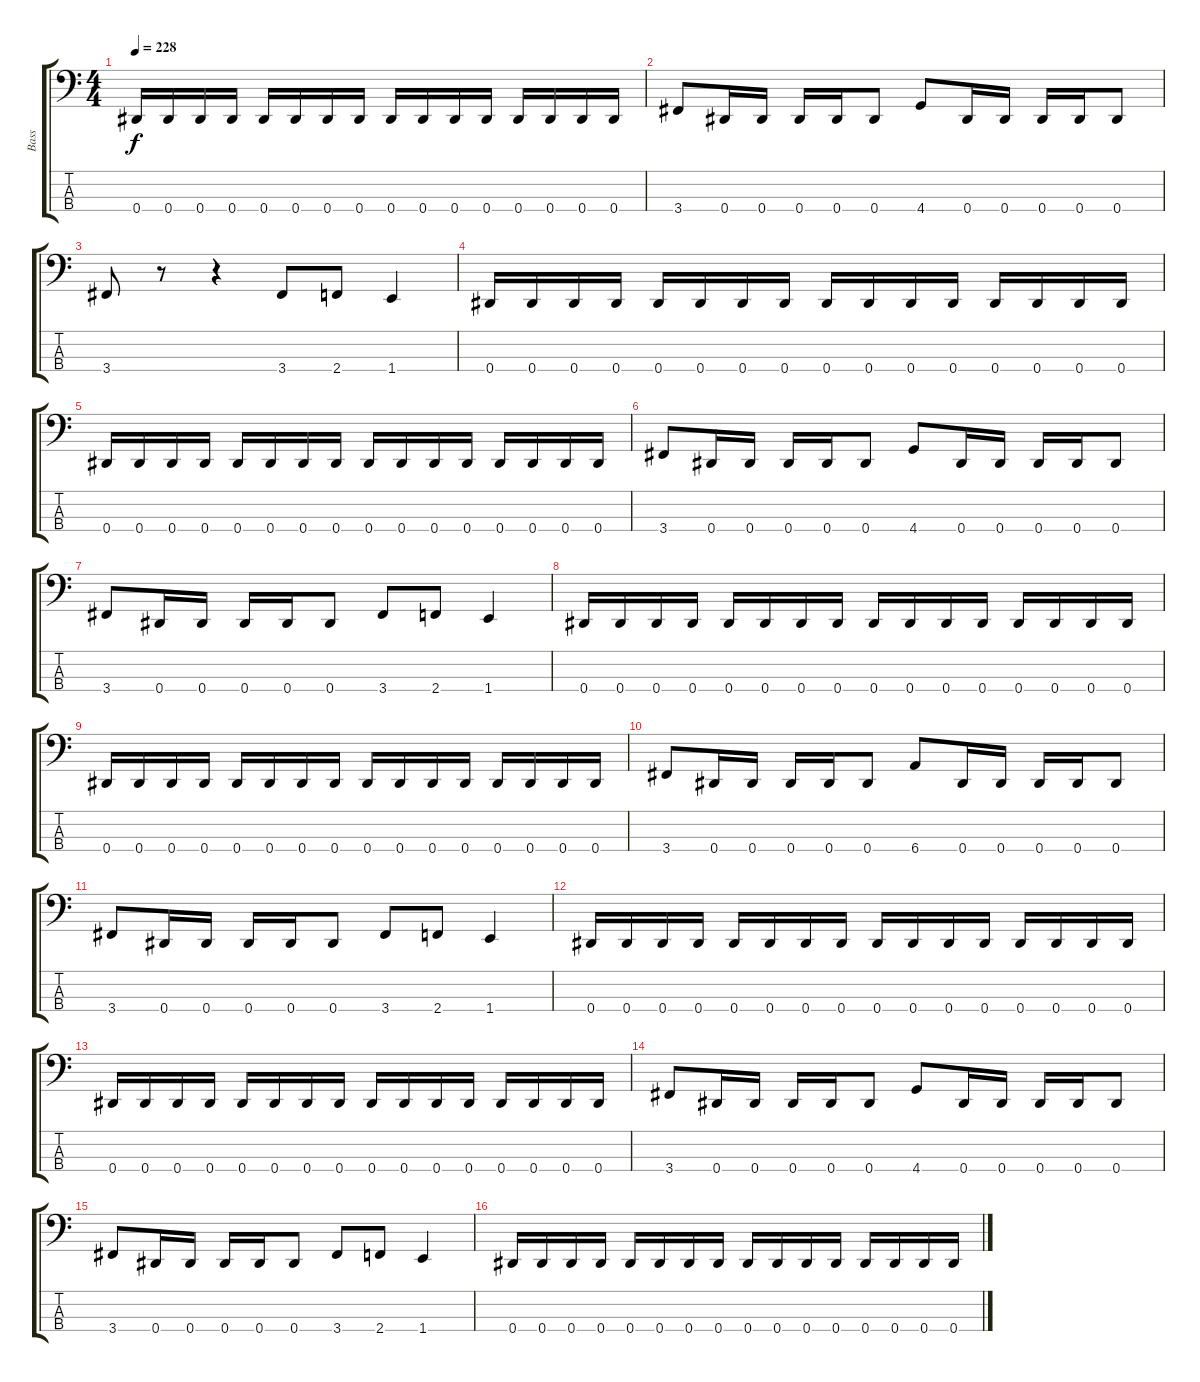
\track ("Bass" "Bass") {instrument electricbassfinger}
\staff {score tabs}
\tuning (Gb2 Db2 Ab1 Eb1) {hide}
\ts (4 4)
\tempo 228
\clef f4
\ks c
0.4.16{dy f} 0.4.16 0.4.16 0.4.16 0.4.16 0.4.16 0.4.16 0.4.16 0.4.16 0.4.16 0.4.16 0.4.16 0.4.16 0.4.16 0.4.16 0.4.16 |
3.4.8 0.4.16 0.4.16 0.4.16 0.4.16 0.4.8 4.4.8 0.4.16 0.4.16 0.4.16 0.4.16 0.4.8 |
3.4.8 r.8 r.4 3.4.8 2.4.8 1.4.4 |
0.4.16 0.4.16 0.4.16 0.4.16 0.4.16 0.4.16 0.4.16 0.4.16 0.4.16 0.4.16 0.4.16 0.4.16 0.4.16 0.4.16 0.4.16 0.4.16 |
0.4.16 0.4.16 0.4.16 0.4.16 0.4.16 0.4.16 0.4.16 0.4.16 0.4.16 0.4.16 0.4.16 0.4.16 0.4.16 0.4.16 0.4.16 0.4.16 |
3.4.8 0.4.16 0.4.16 0.4.16 0.4.16 0.4.8 4.4.8 0.4.16 0.4.16 0.4.16 0.4.16 0.4.8 |
3.4.8 0.4.16 0.4.16 0.4.16 0.4.16 0.4.8 3.4.8 2.4.8 1.4.4 |
0.4.16 0.4.16 0.4.16 0.4.16 0.4.16 0.4.16 0.4.16 0.4.16 0.4.16 0.4.16 0.4.16 0.4.16 0.4.16 0.4.16 0.4.16 0.4.16 |
0.4.16 0.4.16 0.4.16 0.4.16 0.4.16 0.4.16 0.4.16 0.4.16 0.4.16 0.4.16 0.4.16 0.4.16 0.4.16 0.4.16 0.4.16 0.4.16 |
3.4.8 0.4.16 0.4.16 0.4.16 0.4.16 0.4.8 6.4.8 0.4.16 0.4.16 0.4.16 0.4.16 0.4.8 |
3.4.8 0.4.16 0.4.16 0.4.16 0.4.16 0.4.8 3.4.8 2.4.8 1.4.4 |
0.4.16 0.4.16 0.4.16 0.4.16 0.4.16 0.4.16 0.4.16 0.4.16 0.4.16 0.4.16 0.4.16 0.4.16 0.4.16 0.4.16 0.4.16 0.4.16 |
0.4.16 0.4.16 0.4.16 0.4.16 0.4.16 0.4.16 0.4.16 0.4.16 0.4.16 0.4.16 0.4.16 0.4.16 0.4.16 0.4.16 0.4.16 0.4.16 |
3.4.8 0.4.16 0.4.16 0.4.16 0.4.16 0.4.8 4.4.8 0.4.16 0.4.16 0.4.16 0.4.16 0.4.8 |
3.4.8 0.4.16 0.4.16 0.4.16 0.4.16 0.4.8 3.4.8 2.4.8 1.4.4 |
0.4.16 0.4.16 0.4.16 0.4.16 0.4.16 0.4.16 0.4.16 0.4.16 0.4.16 0.4.16 0.4.16 0.4.16 0.4.16 0.4.16 0.4.16 0.4.16
